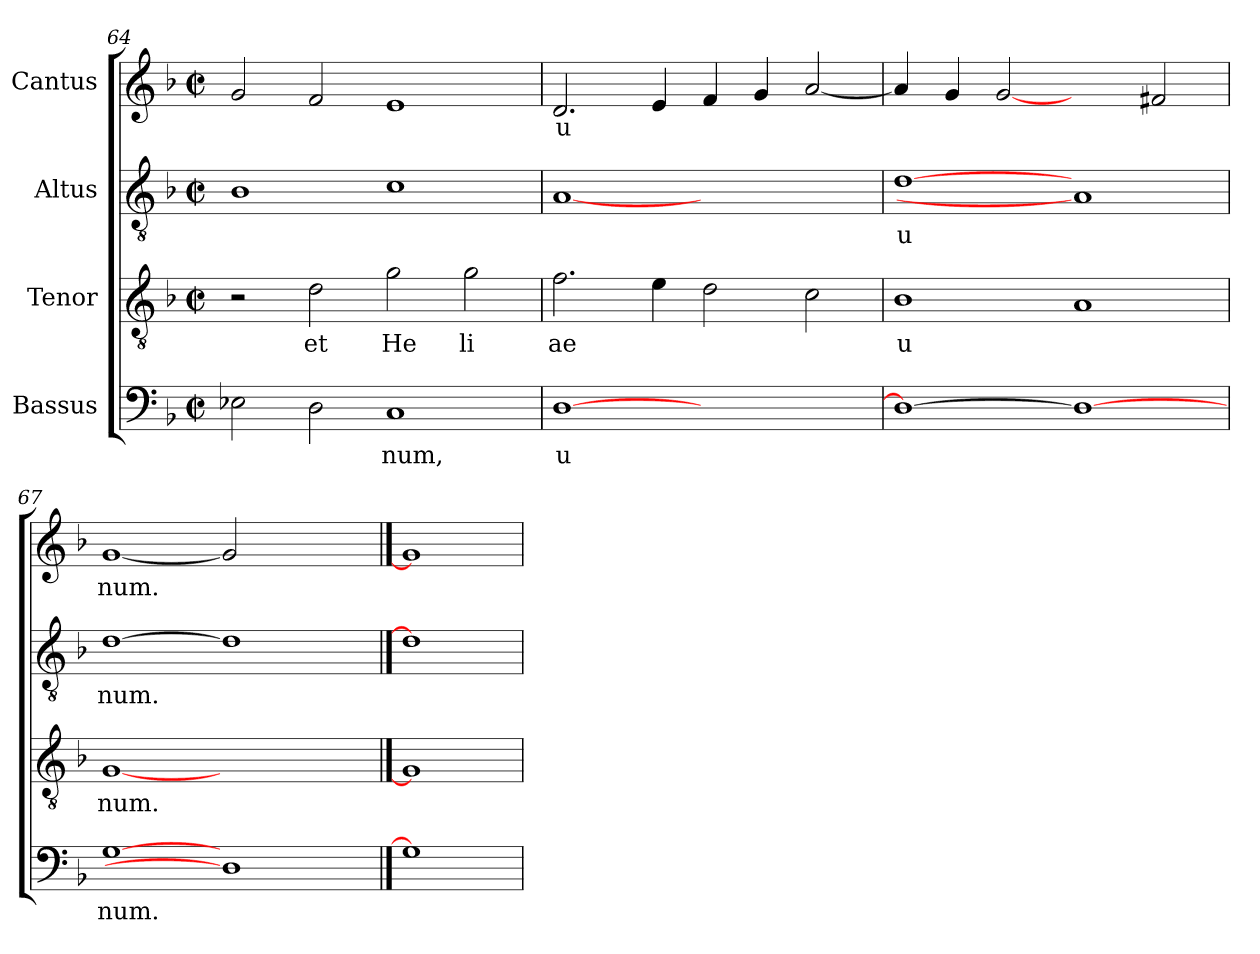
**kern	**text	**kern	**text	**kern	**text	**kern	**text
*part4	*part4	*part3	*part3	*part2	*part2	*part1	*part1
*staff4	*staff4	*staff3	*staff3	*staff2	*staff2	*staff1	*staff1
*I"Bassus	*	*I"Tenor	*	*I"Altus	*	*I"Cantus	*
*clefF4	*	*clefGv2	*	*clefGv2	*	*clefG2	*
*k[b-]	*	*k[b-]	*	*k[b-]	*	*k[b-]	*
*F:	*	*F:	*	*F:	*	*F:	*
*M2/2	*	*M2/2	*	*M2/2	*	*M2/2	*
*met(c|)	*	*met(c|)	*	*met(c|)	*	*met(c|)	*
=64	=64	=64	=64	=64	=64	=64	=64
!	!LO:LY:b:cj	!	!	!	!LO:LY:b:cj	!	!LO:LY:b
2E-X\	.	2r	.	1B-	.	2g/	.
!	!LO:LY:b:cj	!	!LO:LY:b	!	!	!	!LO:LY:b
2D\	.	2d\	et	.	.	2f/	.
!	!LO:LY:b:cj	!	!LO:LY:b	!	!LO:LY:b:cj	!	!LO:LY:b
1C	num,	2g\	He	1c	.	1e	.
!	!	!	!LO:LY:b	!	!	!	!
.	.	2g\	li	.	.	.	.
=65	=65	=65	=65	=65	=65	=65	=65
!	!LO:LY:b:cj	!	!LO:LY:b	!	!LO:LY:b:cj	!	!LO:LY:b
[>1D	u	2.f\	ae	[1A	.	2.d/	u
!	!	!	!LO:LY:b	!	!	!	!LO:LY:b
.	.	4e\	.	.	.	4e/	.
!	!	!	!LO:LY:b	!	!	!	!LO:LY:b
1ryy	.	2d\	.	1ryy	.	4f/	.
!	!	!	!	!	!	!	!LO:LY:b
.	.	.	.	.	.	4g/	.
!	!	!	!LO:LY:b	!	!	!	!LO:LY:b
.	.	2c\	.	.	.	[<2a/	.
=66	=66	=66	=66	=66	=66	=66	=66
!	!LO:LY:b:cj	!	!LO:LY:b	!	!LO:LY:b:cj	!	!LO:LY:b
1D_	.	1B-	u	[1d	u	4a/]	.
!	!	!	!	!	!	!	!LO:LY:b
.	.	.	.	.	.	4g/	.
!	!	!	!	!	!	!	!LO:LY:b
.	.	.	.	.	.	[2g	.
!	!	!	!LO:LY:b	!	!	!	!
1D_	.	1A	.	1A]	.	2ryy	.
!	!	!	!	!	!	!	!LO:LY:b
.	.	.	.	.	.	2f#/	.
=67	=67	=67	=67	=67	=67	=67	=67
!	!LO:LY:b:cj	!	!LO:LY:b	!	!LO:LY:b:cj	!	!LO:LY:b
[1G	num.	[1G	num.	[1d	num.	[1g	num.
1D]	.	1ryy	.	1d]	.	2g]	.
.	.	.	.	.	.	2ryy	.
==68	==68	==68	==68	==68	==68	==68	==68
1G]	.	1G]	.	1d]	.	1g]	.
=	=	=	=	=	=	=	=
*-	*-	*-	*-	*-	*-	*-	*-
